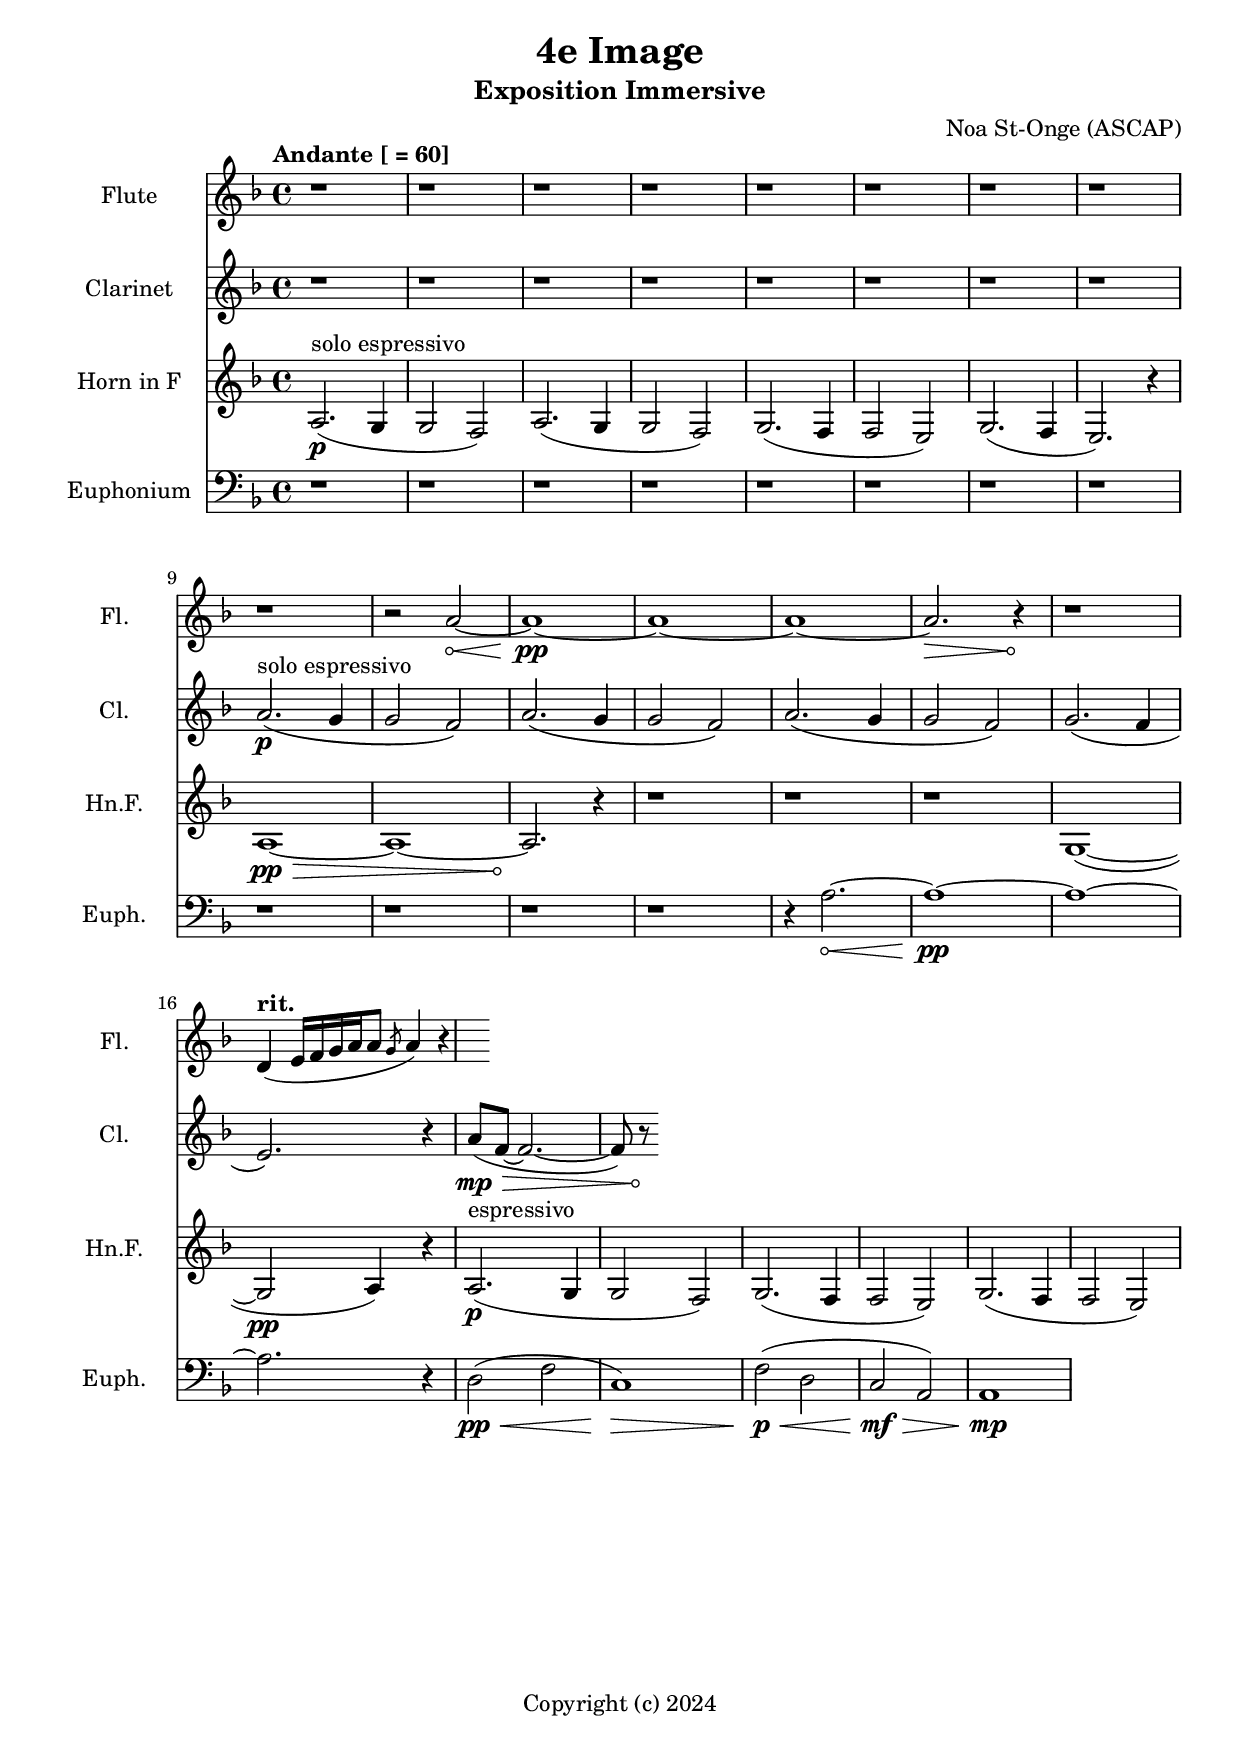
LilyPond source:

\version "2.24.2"

\header {
  title = "4e Image"
  subtitle = "Exposition Immersive"
  composer = "Noa St-Onge (ASCAP)"
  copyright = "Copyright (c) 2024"
  % Remove default LilyPond tagline
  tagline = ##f
}

global = {
  \time 4/4
  \tempo "Andante [ = 60]"
  \key f \major
}

flute = \relative c'' {
  \global
  % Music follows here.
   \repeat unfold 9 {r1} r2
   \override Hairpin.circled-tip = ##t
    a2\< ~ a1\!\pp ~ a1 ~ a1 ~ a2.\> r4\! r1
     
  \tempo \markup { "rit. " } d,4 (e16 [f16 g16 a16 a8] \slashedGrace g8 a4) r4
   
}

clarinet = \relative c'' {
  \global
  \transposition bes
  % Music follows here.
  
  \repeat unfold 8 {r1}
  a2.\p^"solo espressivo"( g4 g2 f2)
  a2.( g4 g2 f2)
  a2.( g4 g2 f2) 
  g2.( f4 \break e2.) r4

  \override Hairpin.circled-tip = ##t
  a8(\mp\> f8 ~ f2. ~ f8) r8\!
}

hornF = \relative c' {
  \global
  \transposition f
  
  a2.\p^"solo espressivo"( g4 g2 f2)
  a2.( g4 g2 f2)
  g2.( f4 f2 e2)
  g2.( f4 e2.) r4 \break
  
  
  \override Hairpin.circled-tip = ##t
  a1\>\pp ~ a1 ~ a2.\!
  
  r4 \repeat unfold 3 {r1}
  
  g1( ~ g2\pp a4) r4
  
  a2.\p^"espressivo"( g4 g2 f2)
  \repeat unfold 2 {g2. (f4 f2 e2)}
  
}

euphonium = \relative c {
  \global
  
  \repeat unfold 12 {r1} r4
  
  \once \override Hairpin.circled-tip = ##t
  a'2.\< ~ a1\!\pp ~ a1 ~ a2. r4
  
  d,2\pp\<( f2 c1\!)\>
  f2\!\p\<( d2 c2\!\mf\> a2) a1\!\mp
}

flutePart = \new Staff \with {
  instrumentName = "Flute"
  shortInstrumentName = "Fl."
  midiInstrument = "flute"
} \flute

clarinetPart = \new Staff \with {
  instrumentName = "Clarinet"
  shortInstrumentName = "Cl."
  midiInstrument = "clarinet"
} \clarinet

hornFPart = \new Staff \with {
  instrumentName = "Horn in F"
  shortInstrumentName = "Hn.F."
  midiInstrument = "french horn"
} \hornF

euphoniumPart = \new Staff \with {
  instrumentName = "Euphonium"
  shortInstrumentName = "Euph."
  midiInstrument = "trombone"
} { \clef bass \euphonium }

\score {
  <<
    \flutePart
    \transpose c c \clarinetPart
    \transpose c c \hornFPart
    \euphoniumPart
  >>
      \layout {
      indent = 25
      short-indent = 20
    }
  \midi {
    \tempo 4=60
  }
}
